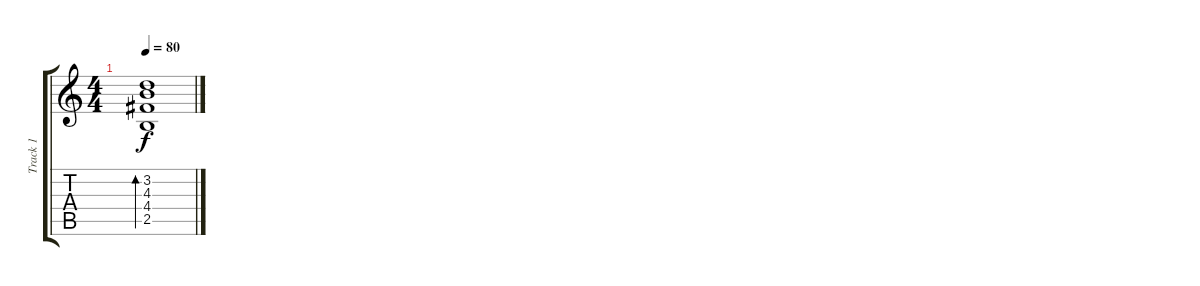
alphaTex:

\track ("Track 1" "Track 1") {instrument acousticguitarsteel}
\staff {score tabs}
\tuning (E4 B3 G3 D3 A2 E2) {hide}
\ts (4 4)
\tempo 80
\clef g2
\ks c
(3.2 4.3 4.4 2.5).1{bd 480 dy f}
